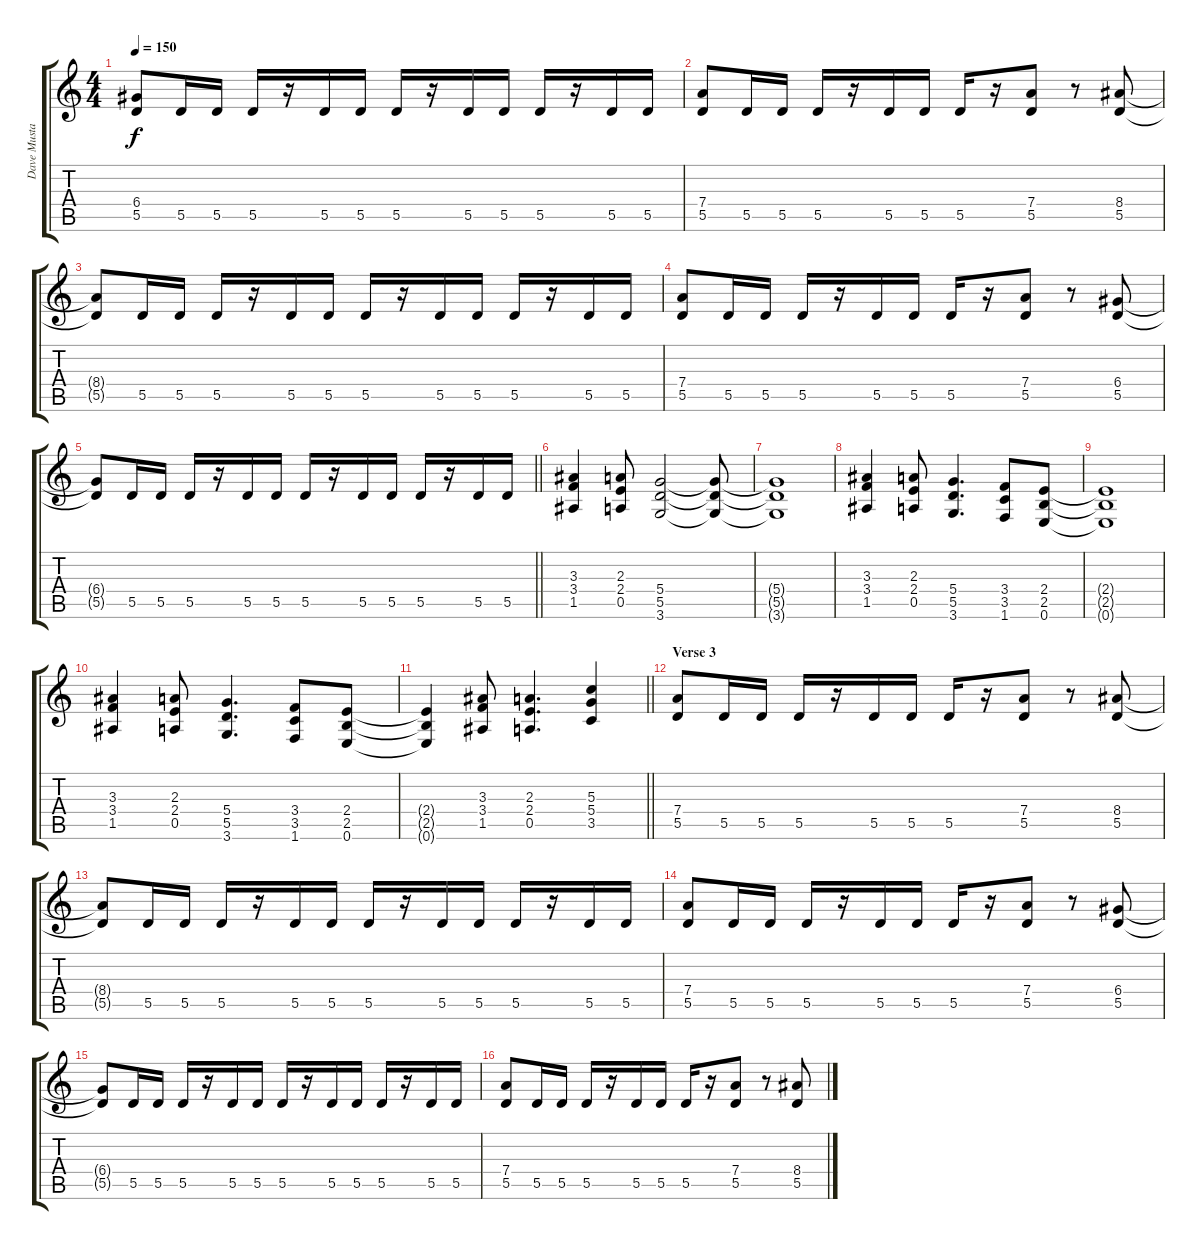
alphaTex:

\track ("Dave Mustaine" "Dave Musta") {instrument distortionguitar}
\staff {score tabs}
\tuning (E4 B3 G3 D3 A2 E2) {hide}
\ts (4 4)
\tempo 150
\clef g2
\ks c
(6.4{t} 5.5{t}).8{dy f} 5.5.16 5.5.16 5.5.16 r.16 5.5.16 5.5.16 5.5.16 r.16 5.5.16 5.5.16 5.5.16 r.16 5.5.16 5.5.16 |
(7.4 5.5).8 5.5.16 5.5.16 5.5.16 r.16 5.5.16 5.5.16 5.5.16 r.16 (7.4 5.5).8 r.8 (8.4 5.5).8 |
(8.4{t} 5.5{t}).8 5.5.16 5.5.16 5.5.16 r.16 5.5.16 5.5.16 5.5.16 r.16 5.5.16 5.5.16 5.5.16 r.16 5.5.16 5.5.16 |
(7.4 5.5).8 5.5.16 5.5.16 5.5.16 r.16 5.5.16 5.5.16 5.5.16 r.16 (7.4 5.5).8 r.8 (6.4 5.5).8 |
\barLineRight lightlight
(6.4{t} 5.5{t}).8 5.5.16 5.5.16 5.5.16 r.16 5.5.16 5.5.16 5.5.16 r.16 5.5.16 5.5.16 5.5.16 r.16 5.5.16 5.5.16 |
(3.3 3.4 1.5).4 (2.3 2.4 0.5).8 (5.4 5.5 3.6).2 (5.4{t} 5.5{t} 3.6{t}).8 |
(5.4{t} 5.5{t} 3.6{t}).1 |
(3.3 3.4 1.5).4 (2.3 2.4 0.5).8 (5.4 5.5 3.6).4{d} (3.4 3.5 1.6).8 (2.4 2.5 0.6).8 |
(2.4{t} 2.5{t} 0.6{t}).1 |
(3.3 3.4 1.5).4 (2.3 2.4 0.5).8 (5.4 5.5 3.6).4{d} (3.4 3.5 1.6).8 (2.4 2.5 0.6).8 |
\barLineRight lightlight
(2.4{t} 2.5{t} 0.6{t}).4 (3.3 3.4 1.5).8 (2.3 2.4 0.5).4{d} (5.3 5.4 3.5).4 |
\section ("" "Verse 3")
(7.4 5.5).8 5.5.16 5.5.16 5.5.16 r.16 5.5.16 5.5.16 5.5.16 r.16 (7.4 5.5).8 r.8 (8.4 5.5).8 |
(8.4{t} 5.5{t}).8 5.5.16 5.5.16 5.5.16 r.16 5.5.16 5.5.16 5.5.16 r.16 5.5.16 5.5.16 5.5.16 r.16 5.5.16 5.5.16 |
(7.4 5.5).8 5.5.16 5.5.16 5.5.16 r.16 5.5.16 5.5.16 5.5.16 r.16 (7.4 5.5).8 r.8 (6.4 5.5).8 |
(6.4{t} 5.5{t}).8 5.5.16 5.5.16 5.5.16 r.16 5.5.16 5.5.16 5.5.16 r.16 5.5.16 5.5.16 5.5.16 r.16 5.5.16 5.5.16 |
(7.4 5.5).8 5.5.16 5.5.16 5.5.16 r.16 5.5.16 5.5.16 5.5.16 r.16 (7.4 5.5).8 r.8 (8.4 5.5).8
